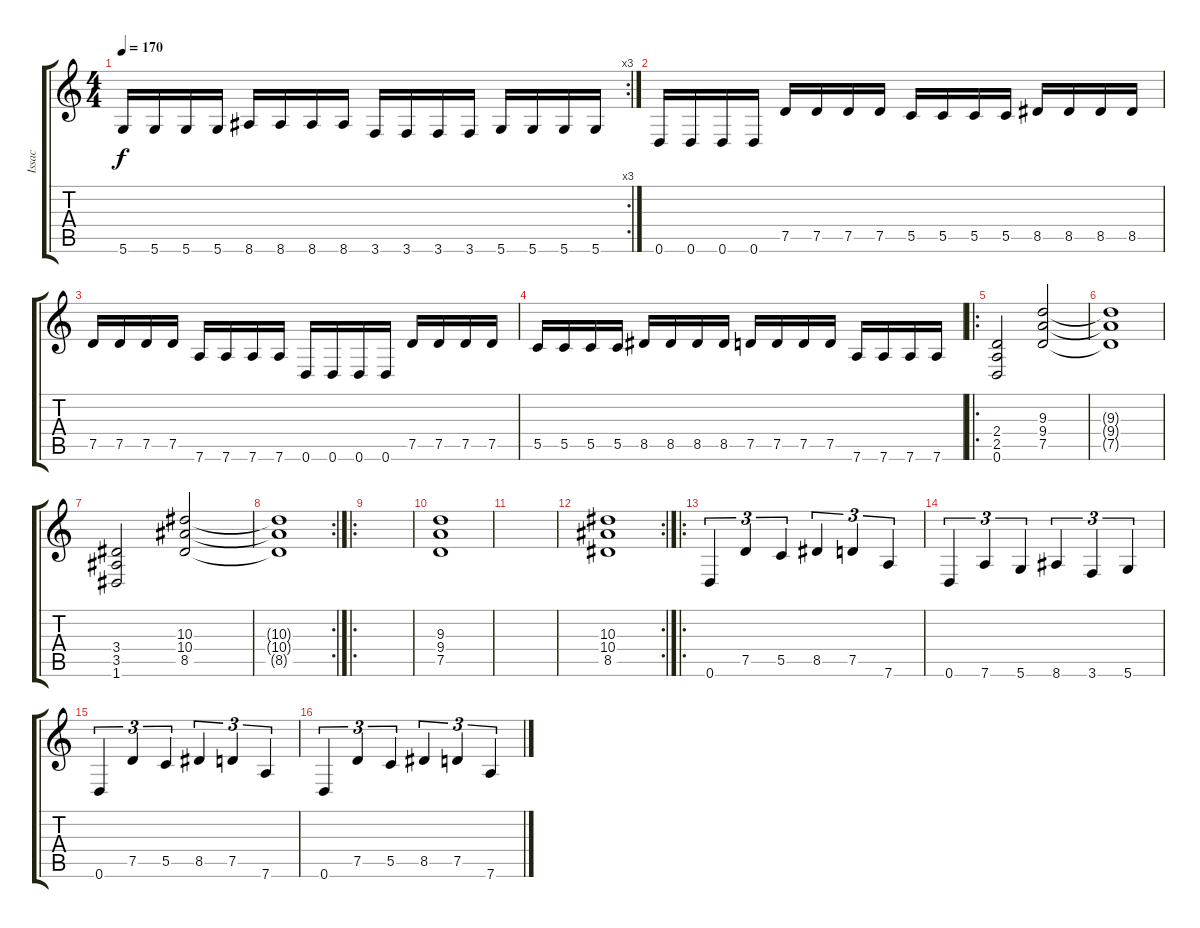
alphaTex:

\track ("Issac" "Issac") {instrument distortionguitar}
\staff {score tabs}
\tuning (D4 A3 F3 C3 G2 D2) {hide}
\rc 3
\ts (4 4)
\tempo 170
\clef g2
\ks c
5.6.16{dy f} 5.6.16 5.6.16 5.6.16 8.6.16 8.6.16 8.6.16 8.6.16 3.6.16 3.6.16 3.6.16 3.6.16 5.6.16 5.6.16 5.6.16 5.6.16 |
0.6.16 0.6.16 0.6.16 0.6.16 7.5.16 7.5.16 7.5.16 7.5.16 5.5.16 5.5.16 5.5.16 5.5.16 8.5.16 8.5.16 8.5.16 8.5.16 |
7.5.16 7.5.16 7.5.16 7.5.16 7.6.16 7.6.16 7.6.16 7.6.16 0.6.16 0.6.16 0.6.16 0.6.16 7.5.16 7.5.16 7.5.16 7.5.16 |
5.5.16 5.5.16 5.5.16 5.5.16 8.5.16 8.5.16 8.5.16 8.5.16 7.5.16 7.5.16 7.5.16 7.5.16 7.6.16 7.6.16 7.6.16 7.6.16 |
\ro
(2.4 2.5 0.6).2 (9.3 9.4 7.5).2 |
(9.3{t} 9.4{t} 7.5{t}).1 |
(3.4 3.5 1.6).2 (10.3 10.4 8.5).2 |
\rc 2
(10.3{t} 10.4{t} 8.5{t}).1 |
\ro
|
(9.3 9.4 7.5).1 |
|
\rc 2
(10.3 10.4 8.5).1 |
\ro
0.6.4{tu (3 2)} 7.5.4{tu (3 2)} 5.5.4{tu (3 2)} 8.5.4{tu (3 2)} 7.5.4{tu (3 2)} 7.6.4{tu (3 2)} |
0.6.4{tu (3 2)} 7.6.4{tu (3 2)} 5.6.4{tu (3 2)} 8.6.4{tu (3 2)} 3.6.4{tu (3 2)} 5.6.4{tu (3 2)} |
0.6.4{tu (3 2)} 7.5.4{tu (3 2)} 5.5.4{tu (3 2)} 8.5.4{tu (3 2)} 7.5.4{tu (3 2)} 7.6.4{tu (3 2)} |
0.6.4{tu (3 2)} 7.5.4{tu (3 2)} 5.5.4{tu (3 2)} 8.5.4{tu (3 2)} 7.5.4{tu (3 2)} 7.6.4{tu (3 2)}
